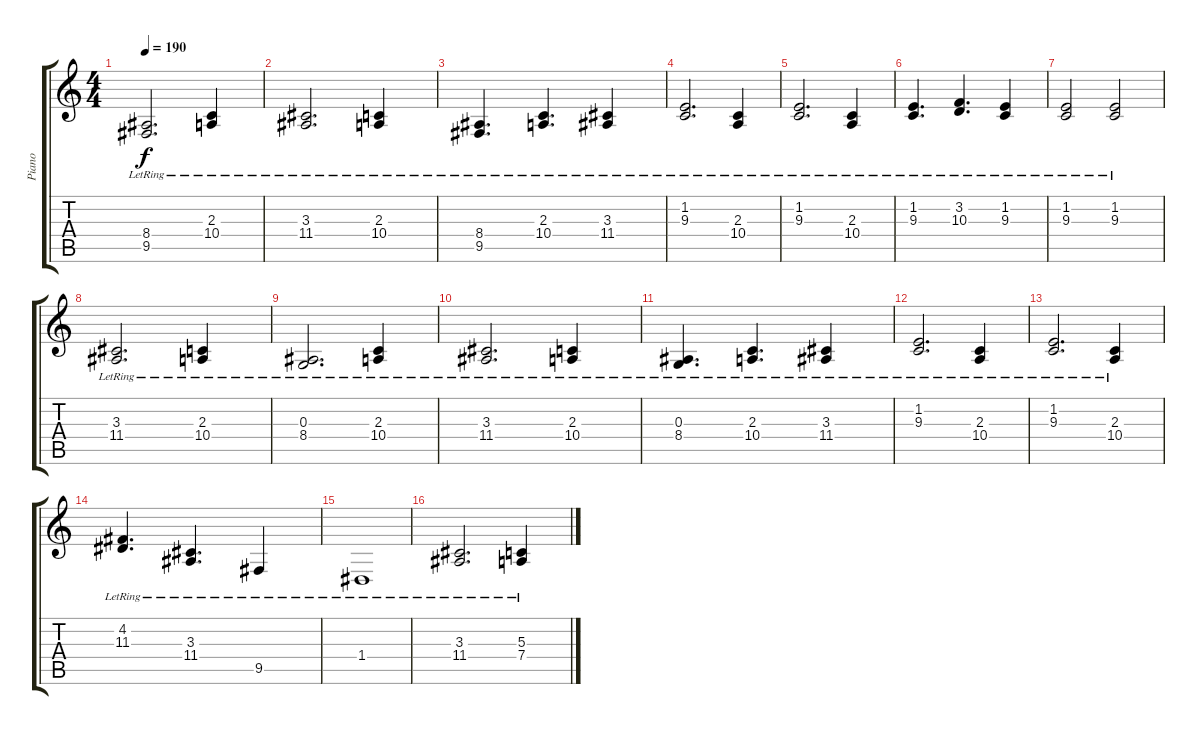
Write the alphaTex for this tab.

\track ("Piano" "Piano") {instrument brightacousticpiano}
\staff {score tabs}
\tuning (E4 B3 G3 D3 A2 E2) {hide}
\ts (4 4)
\tempo 190
\clef g2
\ks c
(8.4{lr} 9.5).2{d dy f} (2.3 10.4{lr}).4 |
(3.3 11.4{lr}).2{d} (2.3 10.4{lr}).4 |
(8.4{lr} 9.5).4{d} (2.3 10.4{lr}).4{d} (3.3 11.4{lr}).4 |
(1.2 9.3{lr}).2{d} (2.3 10.4{lr}).4 |
(1.2 9.3{lr}).2{d} (2.3 10.4{lr}).4 |
(1.2 9.3{lr}).4{d} (3.2 10.3{lr}).4{d} (1.2 9.3{lr}).4 |
(1.2 9.3{lr}).2 (1.2 9.3{lr}).2 |
(3.3 11.4{lr}).2{d} (2.3 10.4{lr}).4 |
(0.3 8.4{lr}).2{d} (2.3 10.4{lr}).4 |
(3.3 11.4{lr}).2{d} (2.3 10.4{lr}).4 |
(0.3 8.4{lr}).4{d} (2.3 10.4{lr}).4{d} (3.3 11.4{lr}).4 |
(1.2 9.3{lr}).2{d} (2.3 10.4{lr}).4 |
(1.2 9.3{lr}).2{d} (2.3 10.4{lr}).4 |
(4.2{lr} 11.3{lr}).4{d} (3.3{lr} 11.4{lr}).4{d} 9.5{lr}.4 |
1.4{lr}.1 |
(3.3{lr} 11.4{lr}).2{d volume 10 instrument glockenspiel} (5.3{lr} 7.4{lr}).4
